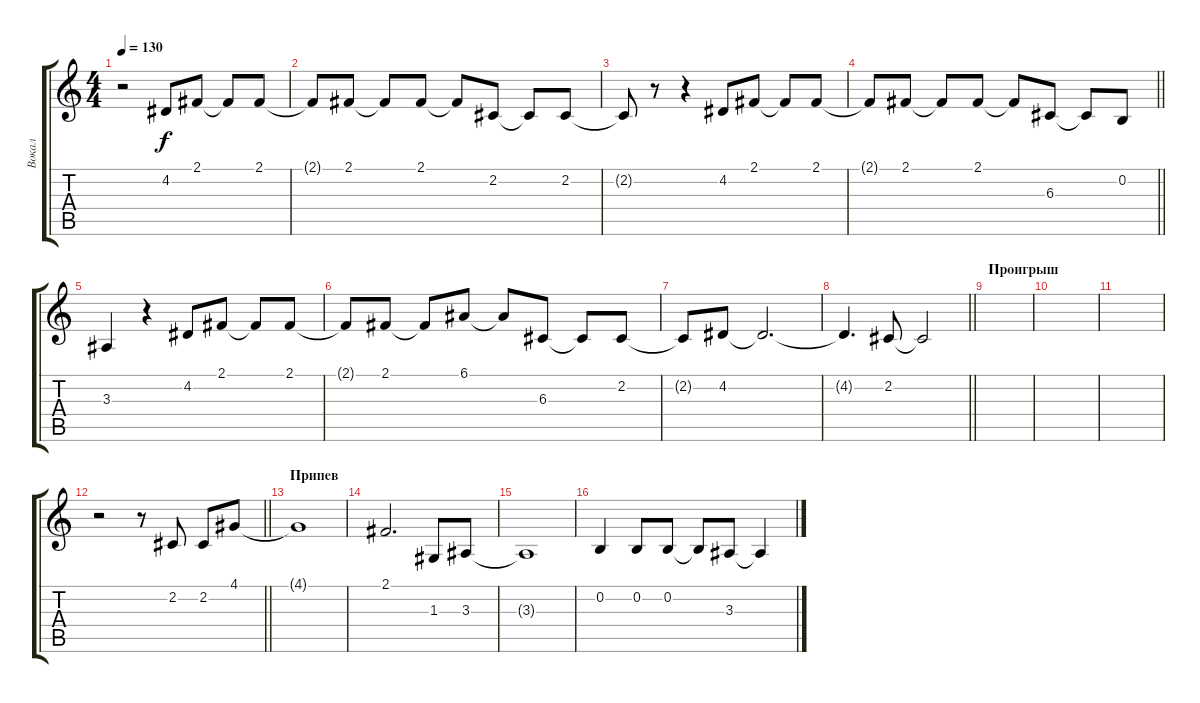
\track ("Вокал" "Вокал") {instrument clarinet}
\staff {score tabs}
\tuning (E4 B3 G3 D3 A2 E2) {hide}
\ts (4 4)
\tempo 130
\clef g2
\ks c
r.2{dy f} 4.2.8 2.1.8 2.1{t}.8 2.1.8 |
2.1{t}.8 2.1.8 2.1{t}.8 2.1.8 2.1{t}.8 2.2.8 2.2{t}.8 2.2.8 |
2.2{t}.8 r.8 r.4 4.2.8 2.1.8 2.1{t}.8 2.1.8 |
\barLineRight lightlight
2.1{t}.8 2.1.8 2.1{t}.8 2.1.8 2.1{t}.8 6.3.8 6.3{t}.8 0.2.8 |
3.3.4 r.4 4.2.8 2.1.8 2.1{t}.8 2.1.8 |
2.1{t}.8 2.1.8 2.1{t}.8 6.1.8 6.1{t}.8 6.3.8 6.3{t}.8 2.2.8 |
2.2{t}.8 4.2.8 4.2{t}.2{d} |
\barLineRight lightlight
4.2{t}.4{d} 2.2.8 2.2{t}.2 |
\section ("" "Проигрыш")
|
|
|
\barLineRight lightlight
r.2 r.8 2.2.8 2.2.8 4.1.8 |
\section ("" "Припев")
4.1{t}.1 |
2.1.2{d} 1.3.8 3.3.8 |
3.3{t}.1 |
0.2.4 0.2.8 0.2.8 0.2{t}.8 3.3.8 3.3{t}.4
